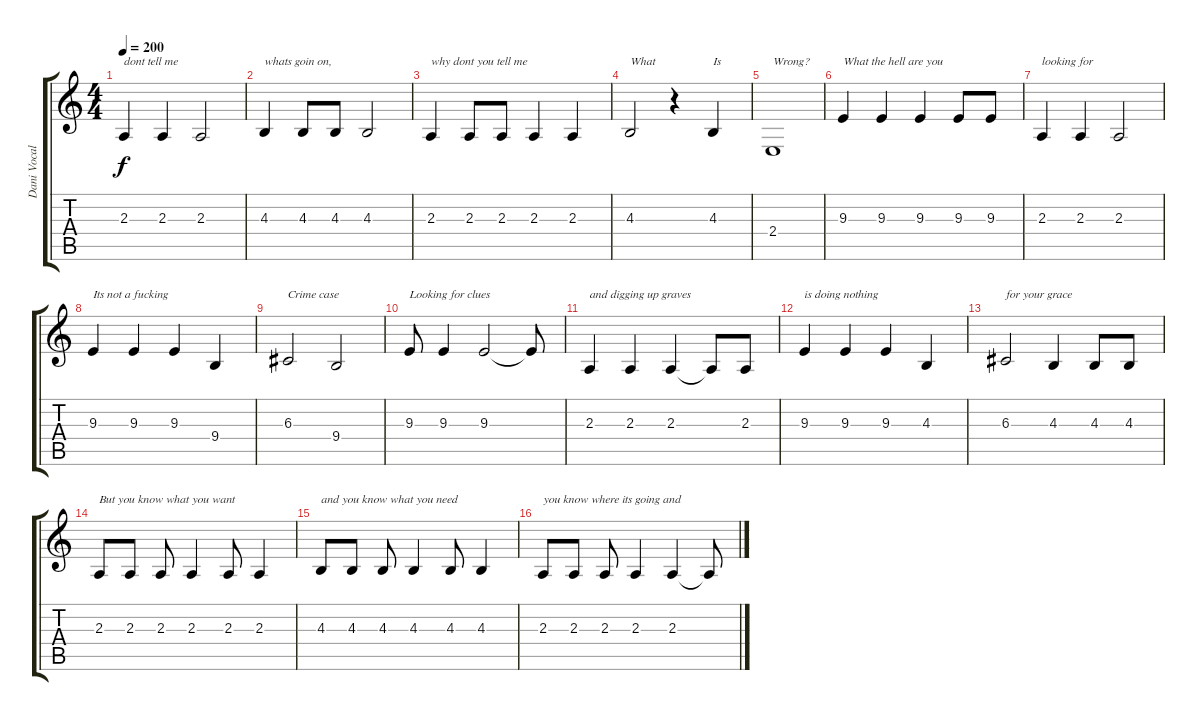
\track ("Dani Vocals" "Dani Vocal") {instrument tenorsax}
\staff {score tabs}
\tuning (E4 B3 G3 D3 A2 E2) {hide}
\ts (4 4)
\tempo 200
\clef g2
\ks c
2.3.4{txt "dont tell me" dy f} 2.3.4 2.3.2 |
4.3.4{txt "whats goin on,"} 4.3.8 4.3.8 4.3.2 |
2.3.4{txt "why dont you tell me"} 2.3.8 2.3.8 2.3.4 2.3.4 |
4.3.2{txt "What"} r.4 4.3.4{txt "Is"} |
2.4.1{txt "Wrong?"} |
9.3.4{txt "What the hell are you"} 9.3.4 9.3.4 9.3.8 9.3.8 |
2.3.4{txt "looking for"} 2.3.4 2.3.2 |
9.3.4{txt "Its not a fucking"} 9.3.4 9.3.4 9.4.4 |
6.3.2{txt "Crime case"} 9.4.2 |
9.3.8{txt "Looking for clues"} 9.3.4 9.3.2 9.3{t}.8 |
2.3.4{txt "and digging up graves"} 2.3.4 2.3.4 2.3{t}.8 2.3.8 |
9.3.4{txt "is doing nothing"} 9.3.4 9.3.4 4.3.4 |
6.3.2{txt "for your grace"} 4.3.4 4.3.8 4.3.8 |
2.3.8{txt "But you know what you want"} 2.3.8 2.3.8 2.3.4 2.3.8 2.3.4 |
4.3.8{txt "and you know what you need"} 4.3.8 4.3.8 4.3.4 4.3.8 4.3.4 |
2.3.8{txt "you know where its going and"} 2.3.8 2.3.8 2.3.4 2.3.4 2.3{t}.8
